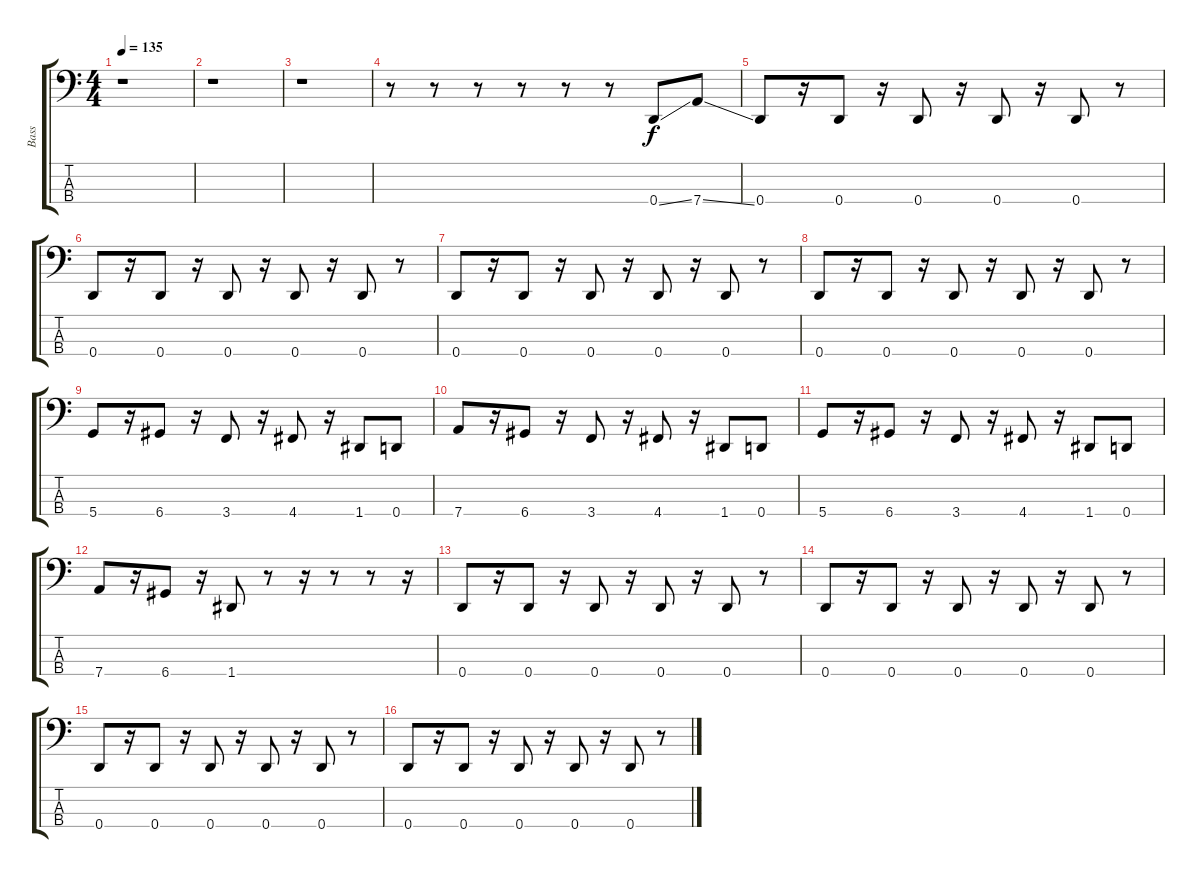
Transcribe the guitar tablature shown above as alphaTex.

\track ("Bass" "Bass") {instrument electricbasspick}
\staff {score tabs}
\tuning (G2 D2 A1 D1) {hide}
\ts (4 4)
\tempo 135
\clef f4
\ks c
r.1{dy f instrument electricbasspick} |
r.1 |
r.1 |
r.8 r.8 r.8 r.8 r.8 r.8 0.4{ss}.8 7.4{ss}.8 |
0.4.8 r.16 0.4.8 r.16 0.4.8 r.16 0.4.8 r.16 0.4.8 r.8 |
0.4.8 r.16 0.4.8 r.16 0.4.8 r.16 0.4.8 r.16 0.4.8 r.8 |
0.4.8 r.16 0.4.8 r.16 0.4.8 r.16 0.4.8 r.16 0.4.8 r.8 |
0.4.8 r.16 0.4.8 r.16 0.4.8 r.16 0.4.8 r.16 0.4.8 r.8 |
5.4.8 r.16 6.4.8 r.16 3.4.8 r.16 4.4.8 r.16 1.4.8 0.4.8 |
7.4.8 r.16 6.4.8 r.16 3.4.8 r.16 4.4.8 r.16 1.4.8 0.4.8 |
5.4.8 r.16 6.4.8 r.16 3.4.8 r.16 4.4.8 r.16 1.4.8 0.4.8 |
7.4.8 r.16 6.4.8 r.16 1.4.8 r.8 r.16 r.8 r.8 r.16 |
0.4.8 r.16 0.4.8 r.16 0.4.8 r.16 0.4.8 r.16 0.4.8 r.8 |
0.4.8 r.16 0.4.8 r.16 0.4.8 r.16 0.4.8 r.16 0.4.8 r.8 |
0.4.8 r.16 0.4.8 r.16 0.4.8 r.16 0.4.8 r.16 0.4.8 r.8 |
0.4.8 r.16 0.4.8 r.16 0.4.8 r.16 0.4.8 r.16 0.4.8 r.8
